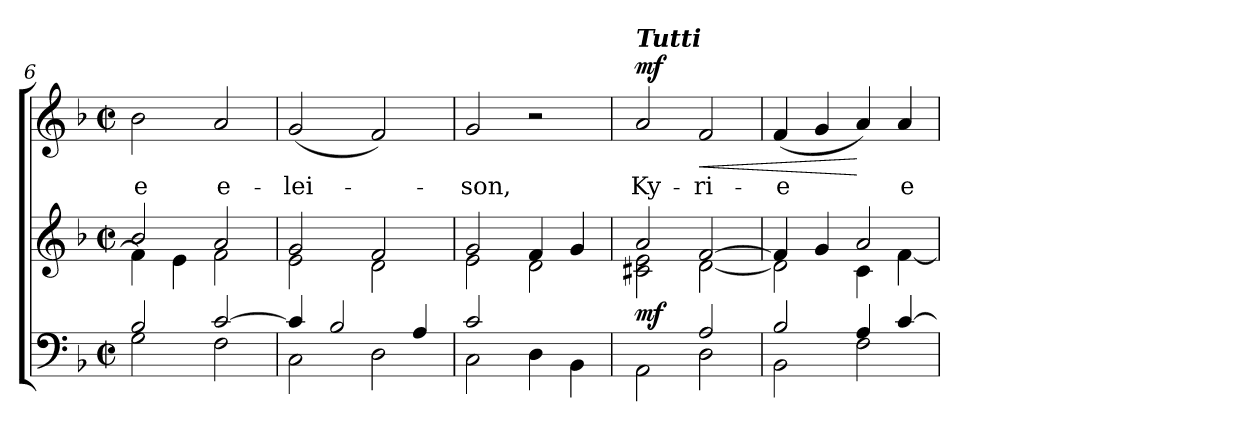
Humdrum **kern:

**kern	**kern	**dynam	**kern	**text	**dynam
*part2	*part2	*part2	*part1	*part1	*part1
*staff3	*staff2	*staff2/3	*staff1	*staff1	*staff1
*clefF4	*clefG2	*	*clefG2	*	*
*k[b-]	*k[b-]	*	*k[b-]	*	*
*F:	*F:	*	*F:	*	*
*M2/2	*M2/2	*	*M2/2	*	*
*met(c|)	*met(c|)	*	*met(c|)	*	*
=6	=6	=6	=6	=6	=6
*^	*^	*	*	*	*
!	!	!	!	!	!	!LO:LY:b	!
2B-/	2G\	2b-/	4f\]	.	2b-\	-e	.
.	.	.	4e\	.	.	.	.
!	!	!	!	!	!	!LO:LY:b	!
[>2c/	2F\	2a/	2f\	.	2a/	e-	.
!!LO:LB:g=z
=7	=7	=7	=7	=7	=7	=7	=7
!	!	!	!	!	!	!LO:LY:b	!
4c/]	2C\	2g/	2e\	.	(<2g/	-lei-	.
2B-/	.	.	.	.	.	.	.
.	2D\	2f/	2d\	.	2f/)	.	.
4A/	.	.	.	.	.	.	.
=8	=8	=8	=8	=8	=8	=8	=8
!	!	!	!	!	!	!LO:LY:b	!
2c/	2C\	2g/	2e\	.	2g/	-son,	.
2ryy	4D\	4f/	2d\	.	2r	.	.
.	4BB-\	4g/	.	.	.	.	.
=9	=9	=9	=9	=9	=9	=9	=9
!	!	!	!	!	!LO:TX:a:Bi:t=Tutti	!	!
!	!	!	!	!LO:DY:b	!	!LO:LY:b	!LO:DY:a
2ryy	2AA\	2a/	2c#X\ 2e\	mf	2a/	Ky-	mf
!	!	!	!	!	!	!LO:LY:b	!LO:HP:b
2A/	2D\	[>2f/	[<2d\	.	2f/	-ri-	<
=10	=10	=10	=10	=10	=10	=10	=10
!	!	!	!	!	!	!LO:LY:b	!
2B-/	2BB-\	4f/]	2d\]	.	(<4f/	-e	.
.	.	4g/	.	.	4g/	.	.
4A/	2F\	2a/	4c\	.	4a/)	.	[
!	!	!	!	!	!	!LO:LY:b	!
[>4c/	.	.	[<4f\	.	4a/	e-	.
*v	*v	*	*	*	*	*	*
*	*v	*v	*	*	*	*
=	=	=	=	=	=
*-	*-	*-	*-	*-	*-
